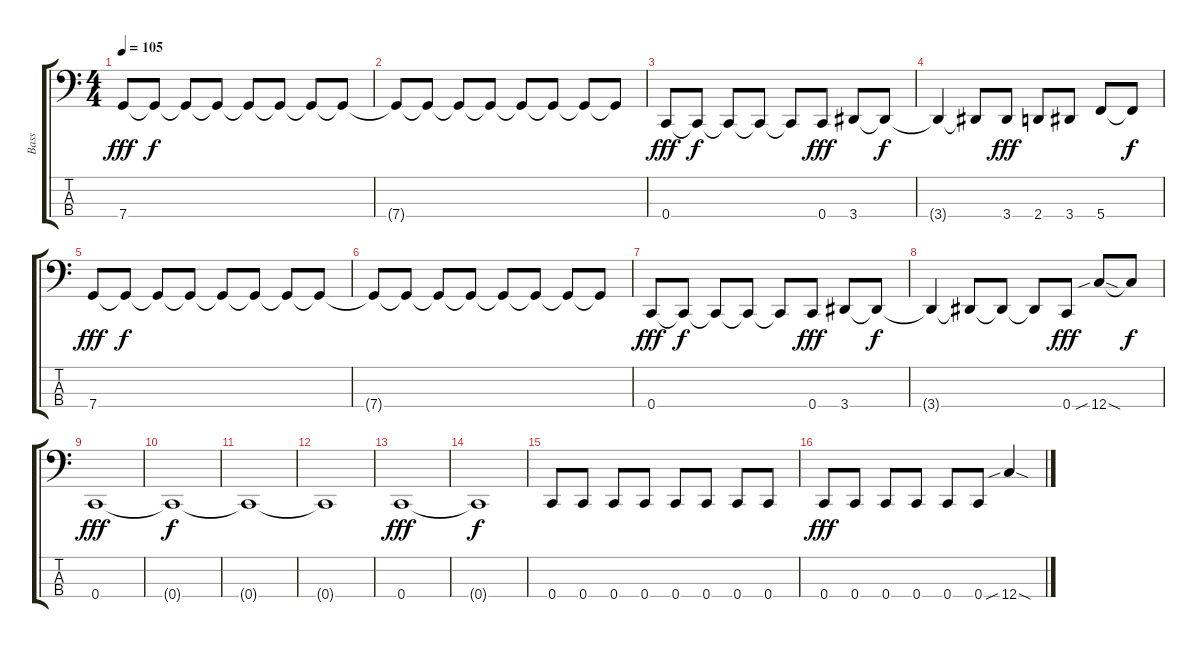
\track ("Bass" "Bass") {instrument electricbassfinger}
\staff {score tabs}
\tuning (F2 C2 G1 C1) {hide}
\ts (4 4)
\tempo 105
\clef f4
\ks c
7.4.8{dy fff} 7.4{t}.8{dy f} 7.4{t}.8 7.4{t}.8 7.4{t}.8 7.4{t}.8 7.4{t}.8 7.4{t}.8 |
7.4{t}.8 7.4{t}.8 7.4{t}.8 7.4{t}.8 7.4{t}.8 7.4{t}.8 7.4{t}.8 7.4{t}.8 |
0.4.8{dy fff} 0.4{t}.8{dy f} 0.4{t}.8 0.4{t}.8 0.4{t}.8 0.4.8{dy fff} 3.4.8 3.4{t}.8{dy f} |
3.4{t}.4 3.4{t}.8 3.4.8{dy fff} 2.4.8 3.4.8 5.4.8 5.4{t}.8{dy f} |
7.4.8{dy fff} 7.4{t}.8{dy f} 7.4{t}.8 7.4{t}.8 7.4{t}.8 7.4{t}.8 7.4{t}.8 7.4{t}.8 |
7.4{t}.8 7.4{t}.8 7.4{t}.8 7.4{t}.8 7.4{t}.8 7.4{t}.8 7.4{t}.8 7.4{t}.8 |
0.4.8{dy fff} 0.4{t}.8{dy f} 0.4{t}.8 0.4{t}.8 0.4{t}.8 0.4.8{dy fff} 3.4.8 3.4{t}.8{dy f} |
3.4{t}.4 3.4{t}.8 3.4{t}.8 3.4{t}.8 0.4.8{dy fff} 12.4{sib sod}.8 12.4{t}.8{dy f} |
0.4.1{dy fff} |
0.4{t}.1{dy f} |
0.4{t}.1 |
0.4{t}.1 |
0.4.1{dy fff} |
0.4{t}.1{dy f} |
0.4.8 0.4.8 0.4.8 0.4.8 0.4.8 0.4.8 0.4.8 0.4.8 |
0.4.8{dy fff} 0.4.8 0.4.8 0.4.8 0.4.8 0.4.8 12.4{sib sod}.4
